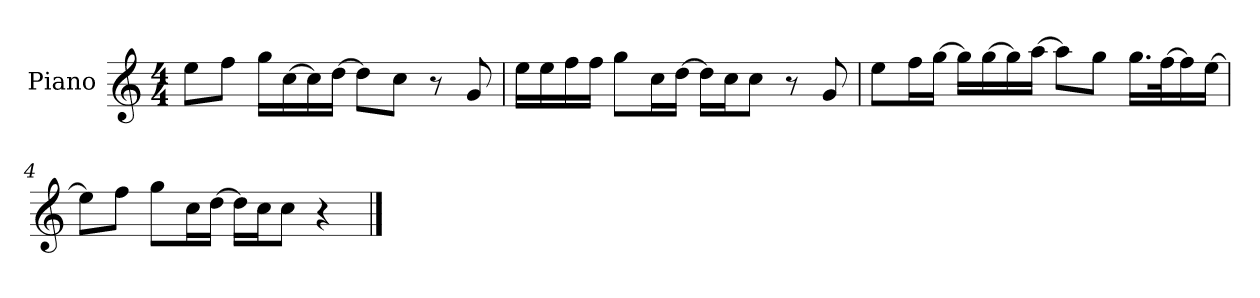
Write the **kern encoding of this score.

**kern
*part1
*staff1
*I"Piano
*I'Pno.
*clefG2
*k[]
*M4/4
=1
8ee\L
8ff\J
16gg\LL
[16cc\
16cc\]
[16dd\JJ
8dd\L]
8cc\J
8r
8g/
=2
16ee\LL
16ee\
16ff\
16ff\JJ
8gg\L
16cc\L
[16dd\JJ
16dd\LL]
16cc\J
8cc\J
8r
8g/
=3
8ee\L
16ff\L
[16gg\JJ
16gg\LL]
[16gg\
16gg\]
[16aa\JJ
8aa\L]
8gg\J
16.gg\LL
[32ff\K
16ff\]
[16ee\JJ
!!LO:LB:g=z
=4
8ee\L]
8ff\J
8gg\L
16cc\L
[16dd\JJ
16dd\LL]
16cc\J
8cc\J
4r
==
*-
